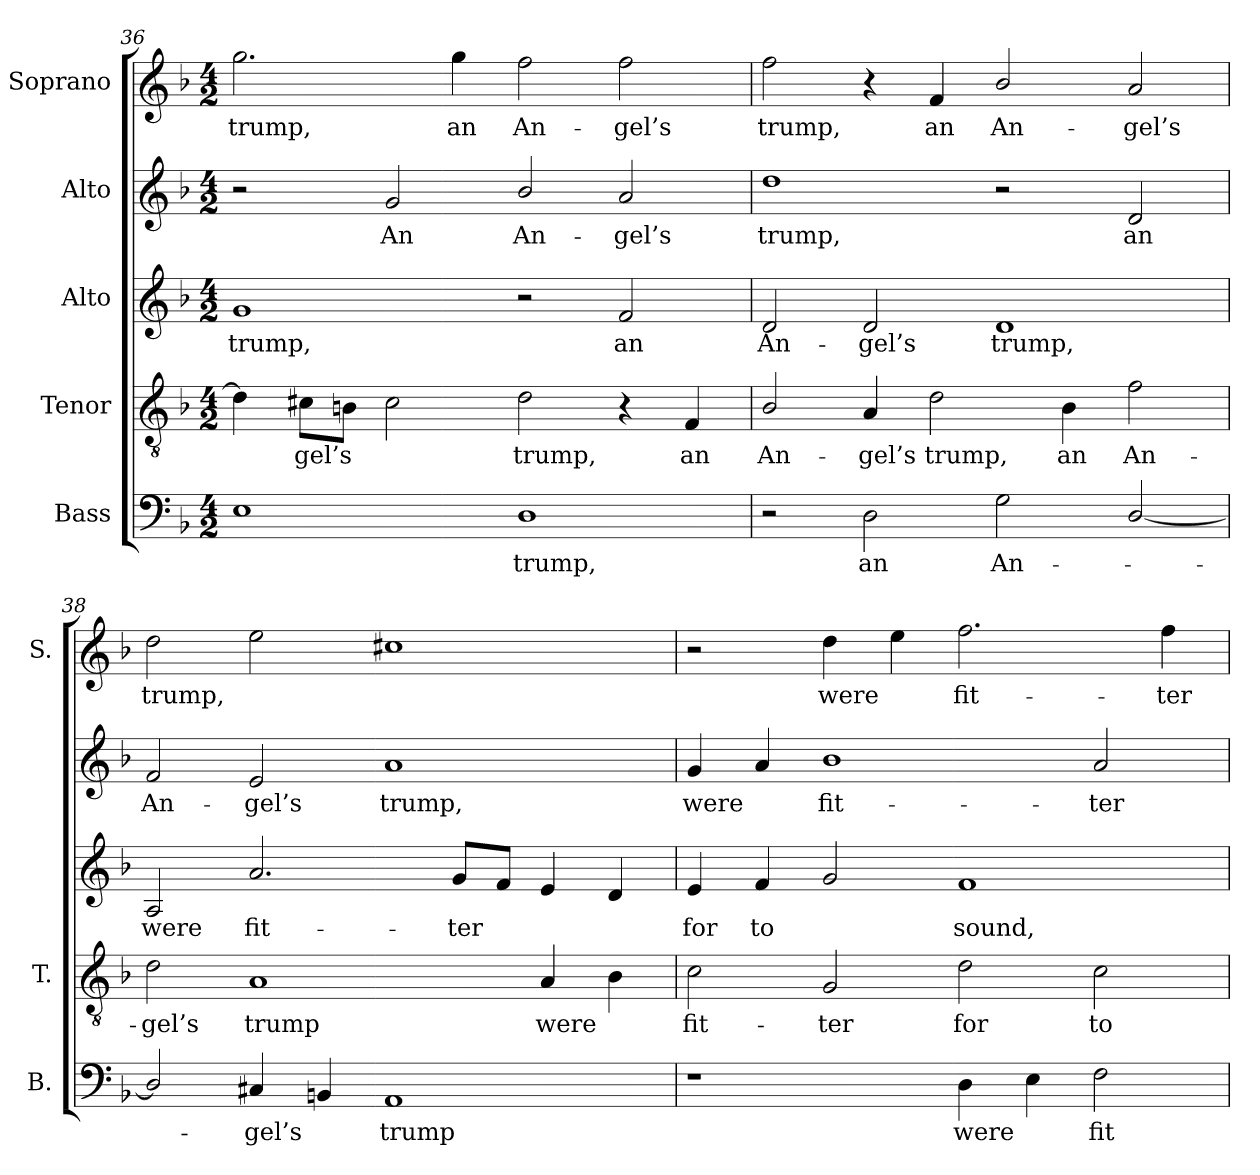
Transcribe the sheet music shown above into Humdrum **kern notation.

**kern	**text	**kern	**text	**kern	**text	**kern	**text	**kern	**text
*part5	*part5	*part4	*part4	*part3	*part3	*part2	*part2	*part1	*part1
*staff5	*staff5	*staff4	*staff4	*staff3	*staff3	*staff2	*staff2	*staff1	*staff1
*I"Bass	*	*I"Tenor	*	*I"Alto	*	*I"Alto	*	*I"Soprano	*
*I'B.	*	*I'T.	*	*	*	*	*	*I'S.	*
!!LO:LB:g=z
*clefF4	*	*clefGv2	*	*clefG2	*	*clefG2	*	*clefG2	*
*	*	*ITrd7c12	*	*	*	*	*	*	*
*k[b-]	*	*k[b-]	*	*k[b-]	*	*k[b-]	*	*k[b-]	*
*F:	*	*F:	*	*F:	*	*F:	*	*F:	*
*M4/2	*	*M4/2	*	*M4/2	*	*M4/2	*	*M4/2	*
=36	=36	=36	=36	=36	=36	=36	=36	=36	=36
!	!	!	!	!	!LO:LY:b:color=#000000	!	!	!	!
!	!	!	!	!	!	!	!	!	!LO:LY:b:color=#000000
1Ei	.	4Di\]	.	1gi	trump,	2r	.	2.ggi\	trump,
!	!	!	!LO:LY:b:color=#000000	!	!	!	!	!	!
.	.	8C#Xi\L	-gel’s	.	.	.	.	.	.
.	.	8BBni\J	.	.	.	.	.	.	.
!	!	!	!	!	!	!	!LO:LY:b:color=#000000	!	!
.	.	2C#i\	.	.	.	2gi/	An	.	.
!	!	!	!	!	!	!	!	!	!LO:LY:b:color=#000000
.	.	.	.	.	.	.	.	4ggi\	an
!	!LO:LY:b:color=#000000	!	!	!	!	!	!	!	!
!	!	!	!LO:LY:b:color=#000000	!	!	!	!	!	!
!	!	!	!	!	!	!	!LO:LY:b:color=#000000	!	!
!	!	!	!	!	!	!	!	!	!LO:LY:b:color=#000000
1Di	trump,	2Di\	trump,	2r	.	2b-i/	An-	2ffi\	An-
!	!	!	!	!	!LO:LY:b:color=#000000	!	!	!	!
!	!	!	!	!	!	!	!LO:LY:b:color=#000000	!	!
!	!	!	!	!	!	!	!	!	!LO:LY:b:color=#000000
.	.	4r	.	2fi/	an	2ai/	-gel’s	2ffi\	-gel’s
!	!	!	!LO:LY:b:color=#000000	!	!	!	!	!	!
.	.	4FFi/	an	.	.	.	.	.	.
=37	=37	=37	=37	=37	=37	=37	=37	=37	=37
!	!	!	!LO:LY:b:color=#000000	!	!	!	!	!	!
!	!	!	!	!	!LO:LY:b:color=#000000	!	!	!	!
!	!	!	!	!	!	!	!LO:LY:b:color=#000000	!	!
!	!	!	!	!	!	!	!	!	!LO:LY:b:color=#000000
2r	.	2BB-i/	An-	2di/	An-	1ddi	trump,	2ffi\	trump,
!	!LO:LY:b:color=#000000	!	!	!	!	!	!	!	!
!	!	!	!LO:LY:b:color=#000000	!	!	!	!	!	!
!	!	!	!	!	!LO:LY:b:color=#000000	!	!	!	!
2Di\	an	4AAi/	-gel’s	2di/	-gel’s	.	.	4r	.
!	!	!	!LO:LY:b:color=#000000	!	!	!	!	!	!
!	!	!	!	!	!	!	!	!	!LO:LY:b:color=#000000
.	.	2Di\	trump,	.	.	.	.	4fi/	an
!	!LO:LY:b:color=#000000	!	!	!	!	!	!	!	!
!	!	!	!	!	!LO:LY:b:color=#000000	!	!	!	!
!	!	!	!	!	!	!	!	!	!LO:LY:b:color=#000000
2Gi\	An-	.	.	1di	trump,	2r	.	2b-i/	An-
!	!	!	!LO:LY:b:color=#000000	!	!	!	!	!	!
.	.	4BB-i\	an	.	.	.	.	.	.
!	!	!	!LO:LY:b:color=#000000	!	!	!	!	!	!
!	!	!	!	!	!	!	!LO:LY:b:color=#000000	!	!
!	!	!	!	!	!	!	!	!	!LO:LY:b:color=#000000
[<2Di/	.	2Fi\	An-	.	.	2di/	an	2ai/	-gel’s
=38	=38	=38	=38	=38	=38	=38	=38	=38	=38
!	!	!	!LO:LY:b:color=#000000	!	!	!	!	!	!
!	!	!	!	!	!LO:LY:b:color=#000000	!	!	!	!
!	!	!	!	!	!	!	!LO:LY:b:color=#000000	!	!
!	!	!	!	!	!	!	!	!	!LO:LY:b:color=#000000
2Di/]	.	2Di\	-gel’s	2Ai/	were	2fi/	An-	2ddi\	trump,
!	!LO:LY:b:color=#000000	!	!	!	!	!	!	!	!
!	!	!	!LO:LY:b:color=#000000	!	!	!	!	!	!
!	!	!	!	!	!LO:LY:b:color=#000000	!	!	!	!
!	!	!	!	!	!	!	!LO:LY:b:color=#000000	!	!
4C#Xi/	-gel’s	1AAi	trump	2.ai/	fit-	2ei/	-gel’s	2eei\	.
4BBni/	.	.	.	.	.	.	.	.	.
!	!LO:LY:b:color=#000000	!	!	!	!	!	!	!	!
!	!	!	!	!	!	!	!LO:LY:b:color=#000000	!	!
1AAi	trump	.	.	.	.	1ai	trump,	1cc#Xi	.
!	!	!	!	!	!LO:LY:b:color=#000000	!	!	!	!
.	.	.	.	8gi/L	-ter	.	.	.	.
.	.	.	.	8fi/J	.	.	.	.	.
!	!	!	!LO:LY:b:color=#000000	!	!	!	!	!	!
.	.	4AAi/	were	4ei/	.	.	.	.	.
.	.	4BB-i\	.	4di/	.	.	.	.	.
=39	=39	=39	=39	=39	=39	=39	=39	=39	=39
!	!	!	!LO:LY:b:color=#000000	!	!	!	!	!	!
!	!	!	!	!	!LO:LY:b:color=#000000	!	!	!	!
!	!	!	!	!	!	!	!LO:LY:b:color=#000000	!	!
1r	.	2Ci\	fit-	4ei/	for	4gi/	were	2r	.
!	!	!	!	!	!LO:LY:b:color=#000000	!	!	!	!
.	.	.	.	4fi/	to	4ai/	.	.	.
!	!	!	!LO:LY:b:color=#000000	!	!	!	!	!	!
!	!	!	!	!	!	!	!LO:LY:b:color=#000000	!	!
!	!	!	!	!	!	!	!	!	!LO:LY:b:color=#000000
.	.	2GGi/	-ter	2gi/	.	1b-i	fit-	4ddi\	were
.	.	.	.	.	.	.	.	4eei\	.
!	!LO:LY:b:color=#000000	!	!	!	!	!	!	!	!
!	!	!	!LO:LY:b:color=#000000	!	!	!	!	!	!
!	!	!	!	!	!LO:LY:b:color=#000000	!	!	!	!
!	!	!	!	!	!	!	!	!	!LO:LY:b:color=#000000
4Di\	were	2Di\	for	1fi	sound,	.	.	2.ffi\	fit-
4Ei\	.	.	.	.	.	.	.	.	.
!	!LO:LY:b:color=#000000	!	!	!	!	!	!	!	!
!	!	!	!LO:LY:b:color=#000000	!	!	!	!	!	!
!	!	!	!	!	!	!	!LO:LY:b:color=#000000	!	!
2Fi\	fit-	2Ci\	to	.	.	2ai/	-ter	.	.
!	!	!	!	!	!	!	!	!	!LO:LY:b:color=#000000
.	.	.	.	.	.	.	.	4ffi\	-ter
=	=	=	=	=	=	=	=	=	=
*-	*-	*-	*-	*-	*-	*-	*-	*-	*-
